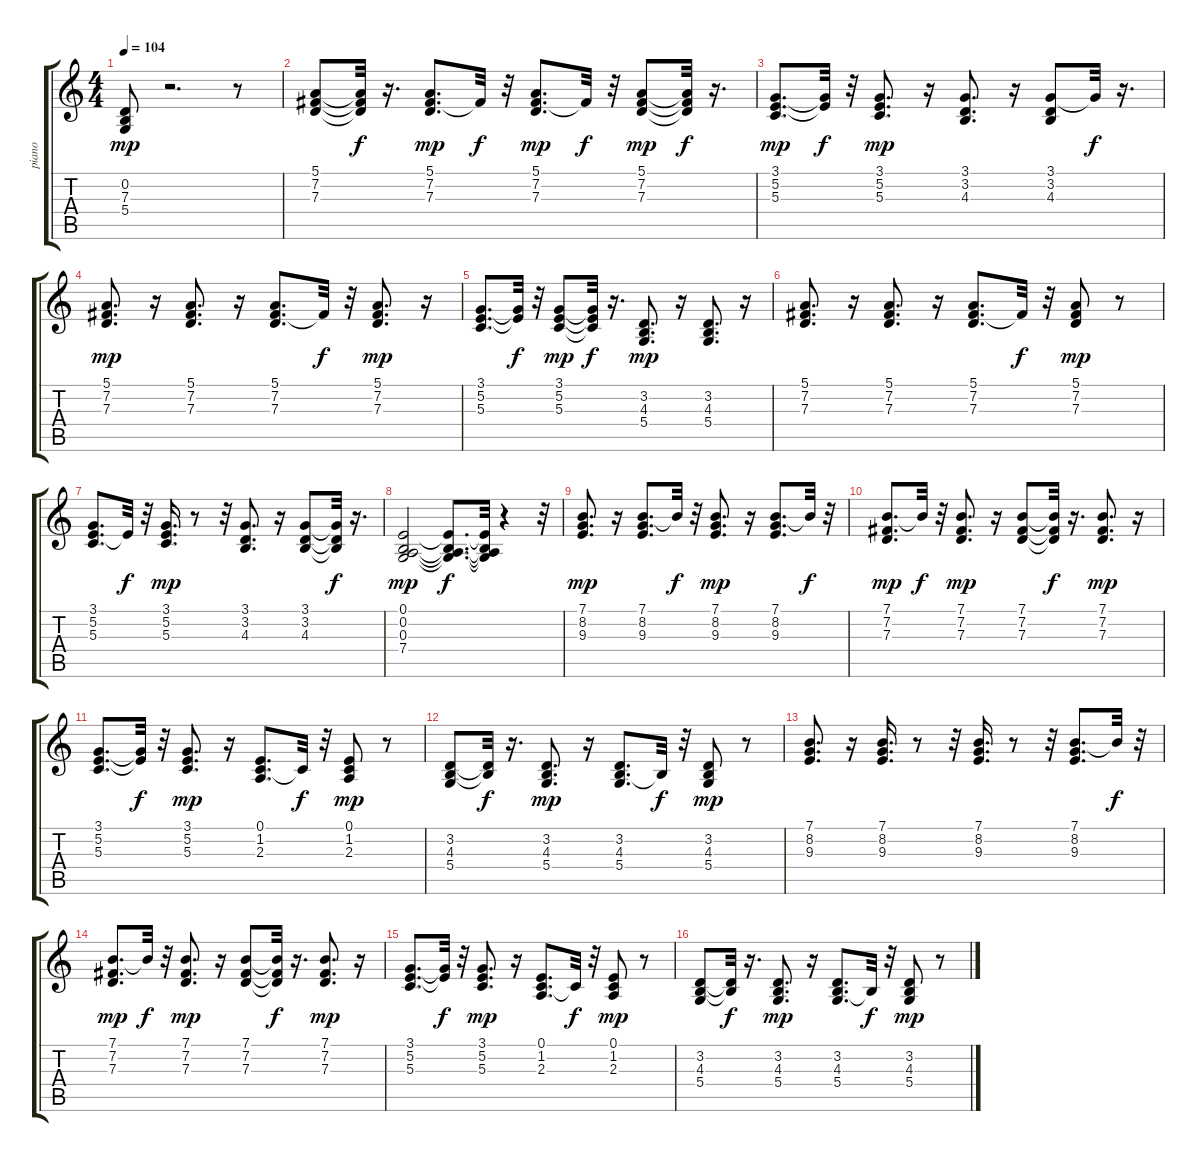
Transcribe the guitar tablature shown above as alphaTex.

\track ("piano" "piano") {instrument acousticgrandpiano}
\staff {score tabs}
\tuning (E4 B3 G3 D3 A2 E2) {hide}
\ts (4 4)
\tempo 104
\clef g2
\ks c
(0.2 7.3 5.4).8{dy mp} r.2{d} r.8 |
(5.1 7.2 7.3).8 (5.1{t} 7.2{t} 7.3{t}).32{dy f} r.16{d} (5.1 7.2 7.3).8{d dy mp} 7.2{t}.32{dy f} r.32 (5.1 7.2 7.3).8{d dy mp} 7.2{t}.32{dy f} r.32 (5.1 7.2 7.3).8{dy mp} (5.1{t} 7.2{t} 7.3{t}).32{dy f} r.16{d} |
(3.1 5.2 5.3).8{d dy mp} (3.1{t} 5.2{t}).32{dy f} r.32 (3.1 5.2 5.3).8{d dy mp} r.16 (3.1 3.2 4.3).8{d} r.16 (3.1 3.2 4.3).8 3.1{t}.32{dy f} r.16{d} |
(5.1 7.2 7.3).8{d dy mp} r.16 (5.1 7.2 7.3).8{d} r.16 (5.1 7.2 7.3).8{d} 7.2{t}.32{dy f} r.32 (5.1 7.2 7.3).8{d dy mp} r.16 |
(3.1 5.2 5.3).8{d} (3.1{t} 5.2{t}).32{dy f} r.32 (3.1 5.2 5.3).8{dy mp} (3.1{t} 5.2{t} 5.3{t}).32{dy f} r.16{d} (3.2 4.3 5.4).8{d dy mp} r.16 (3.2 4.3 5.4).8{d} r.16 |
(5.1 7.2 7.3).8{d} r.16 (5.1 7.2 7.3).8{d} r.16 (5.1 7.2 7.3).8{d} 7.2{t}.32{dy f} r.32 (5.1 7.2 7.3).8{dy mp} r.8 |
(3.1 5.2 5.3).8{d} 5.2{t}.32{dy f} r.32 (3.1 5.2 5.3).16{d dy mp} r.8 r.32 (3.1 3.2 4.3).8{d} r.16 (3.1 3.2 4.3).8 (3.1{t} 3.2{t} 4.3{t}).32{dy f} r.16{d} |
(0.1 0.2 0.3 7.4).2{dy mp} (0.1{t} 0.2{t} 0.3{t} 7.4{t}).8{d dy f} (0.1{t} 0.2{t} 0.3{t} 7.4{t}).32 r.4 r.32 |
(7.1 8.2 9.3).8{d dy mp} r.16 (7.1 8.2 9.3).8{d} 7.1{t}.32{dy f} r.32 (7.1 8.2 9.3).8{d dy mp} r.16 (7.1 8.2 9.3).8{d} 7.1{t}.32{dy f} r.32 |
(7.1 7.2 7.3).8{d dy mp} 7.1{t}.32{dy f} r.32 (7.1 7.2 7.3).8{d dy mp} r.16 (7.1 7.2 7.3).8 (7.1{t} 7.2{t} 7.3{t}).32{dy f} r.16{d} (7.1 7.2 7.3).8{d dy mp} r.16 |
(3.1 5.2 5.3).8{d} (3.1{t} 5.2{t}).32{dy f} r.32 (3.1 5.2 5.3).8{d dy mp} r.16 (0.1 1.2 2.3).8{d} 1.2{t}.32{dy f} r.32 (0.1 1.2 2.3).8{dy mp} r.8 |
(3.2 4.3 5.4).8 (3.2{t} 4.3{t}).32{dy f} r.16{d} (3.2 4.3 5.4).8{d dy mp} r.16 (3.2 4.3 5.4).8{d} 4.3{t}.32{dy f} r.32 (3.2 4.3 5.4).8{dy mp} r.8 |
(7.1 8.2 9.3).8{d} r.16 (7.1 8.2 9.3).16{d} r.8 r.32 (7.1 8.2 9.3).16{d} r.8 r.32 (7.1 8.2 9.3).8{d} 7.1{t}.32{dy f} r.32 |
(7.1 7.2 7.3).8{d dy mp} 7.1{t}.32{dy f} r.32 (7.1 7.2 7.3).8{d dy mp} r.16 (7.1 7.2 7.3).8 (7.1{t} 7.2{t} 7.3{t}).32{dy f} r.16{d} (7.1 7.2 7.3).8{d dy mp} r.16 |
(3.1 5.2 5.3).8{d} (3.1{t} 5.2{t}).32{dy f} r.32 (3.1 5.2 5.3).8{d dy mp} r.16 (0.1 1.2 2.3).8{d} 1.2{t}.32{dy f} r.32 (0.1 1.2 2.3).8{dy mp} r.8 |
(3.2 4.3 5.4).8 (3.2{t} 4.3{t}).32{dy f} r.16{d} (3.2 4.3 5.4).8{d dy mp} r.16 (3.2 4.3 5.4).8{d} 4.3{t}.32{dy f} r.32 (3.2 4.3 5.4).8{dy mp} r.8
